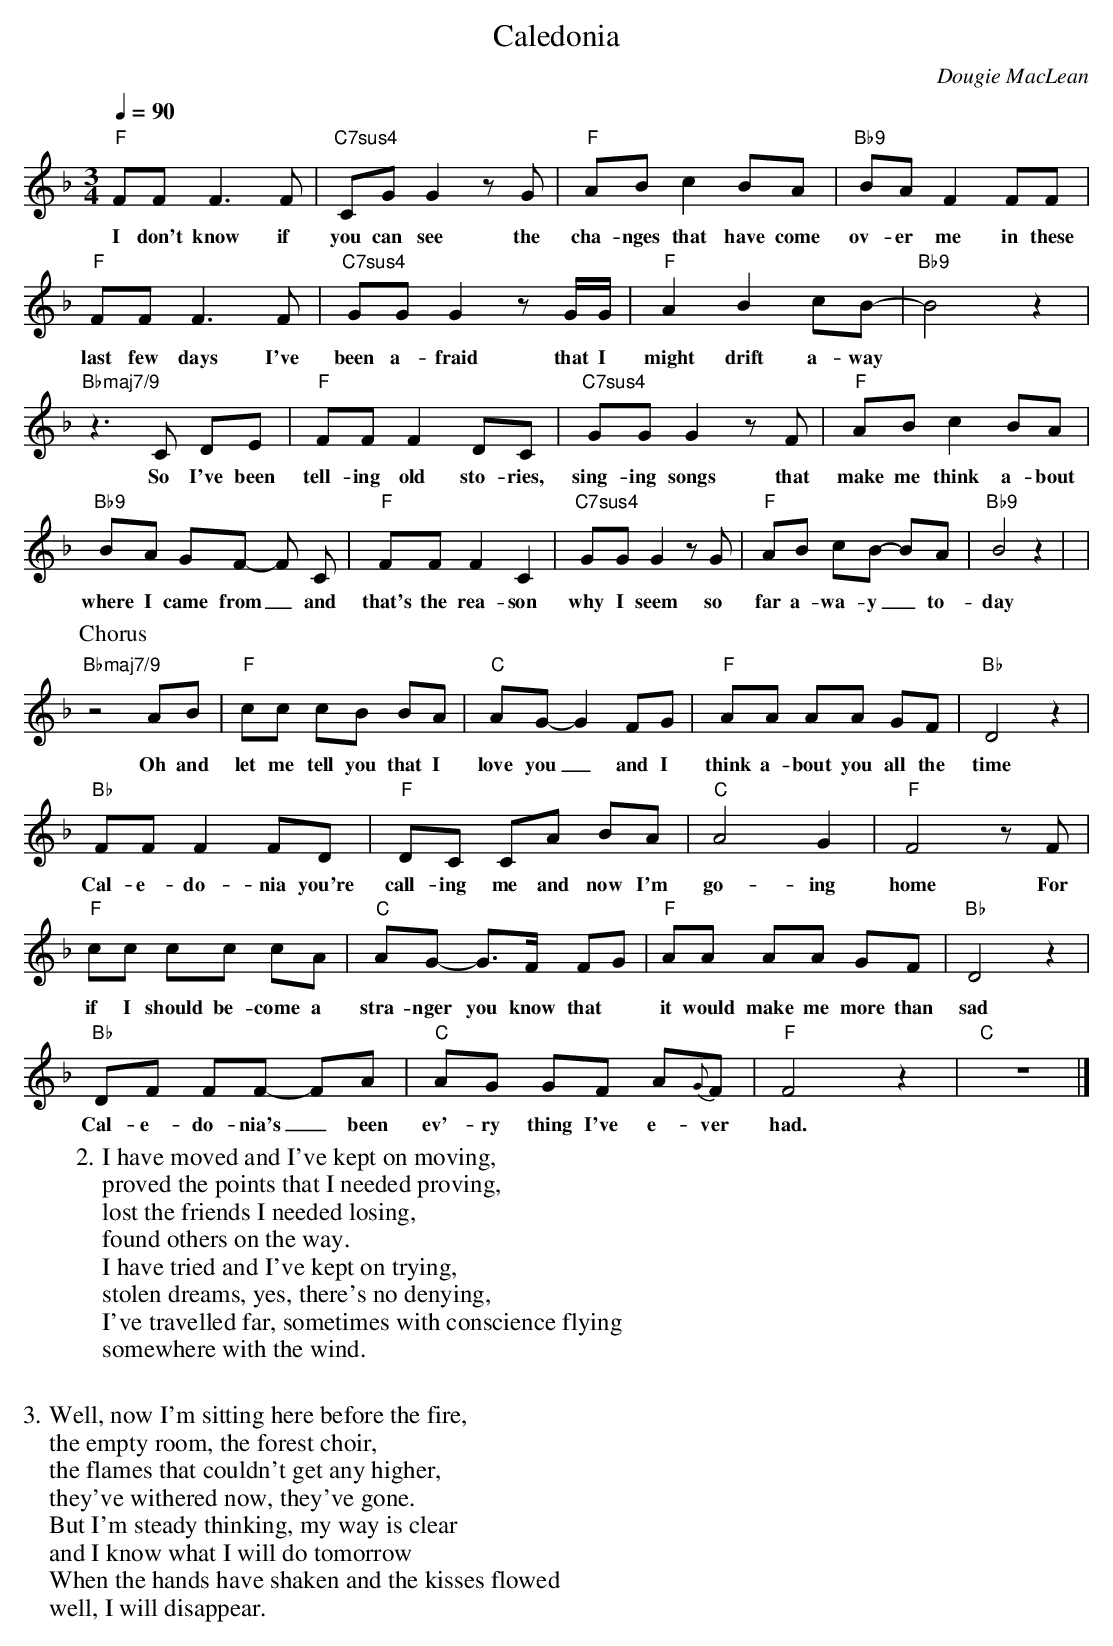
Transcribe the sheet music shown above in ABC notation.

X:1
T:Caledonia
C:Dougie MacLean
M:3/4
L:1/8
Q:1/4=90
K:F
"F"FF F3 F | "C7sus4"CG G2 z G | "F"AB c2 BA | \
w:I don't know if | you can see the | cha-nges that have come |
"Bb9"BA F2 FF |
w:ov-er me in these |
"F"FF F3 F | "C7sus4"GG G2 z G/G/ | "F"A2 B2 cB- | "Bb9"B4 z2 |
w:last few days I've | been a-fraid that I | might drift a-way |
"Bbmaj7/9"z3 C DE | "F"FF F2 DC | "C7sus4"GG G2 z F | \
w: So I've been | tell-ing old sto-ries, | sing-ing songs that |
"F"AB c2 BA |
w:make me think a-bout |
"Bb9"BA GF- F C | "F"FF F2 C2 | "C7sus4"GG G2 z G | \
w:where I came from_ and | that's the rea-son | why I seem so |
"F"AB cB- BA | "Bb9"B4 z2 |  |
w:far a-wa-y_ to- | day |
P:Chorus
"Bbmaj7/9"z4 AB | "F"cc cB BA | "C"AG-G2 FG | \
w: Oh and | let me tell you that I | love you_ and I |
"F"AA AA GF | "Bb"D4 z2 |
w:think a-bout you all the | time |
"Bb"FF F2 FD | "F"DC CA BA | "C"A4 G2 | "F"F4 z F |
w: Cal-e-do- nia you're | call-ing me and now I'm | go-ing | home For |
"F"cc cc cA | "C"AG- G>F FG | \
w:if I should be-come a | stra-nger you know that |
"F"AA AA GF | "Bb"D4 z2 |
w:it would make me more than | sad |
"Bb"DF FF- FA | "C"AG GF A{G}F | "F"F4 z2 | "C"z6 |]
w:Cal-e-do-nia's_ been | ev'- ry thing I've e-ver | had.
W:2. I have moved and I've kept on moving,
W:   proved the points that I needed proving,
W:   lost the friends I needed losing,
W:   found others on the way.
W:   I have tried and I've kept on trying,
W:   stolen dreams, yes, there's no denying,
W:   I've travelled far, sometimes with conscience flying
W:   somewhere with the wind.
W:
W:3. Well, now I'm sitting here before the fire,
W:   the empty room, the forest choir,
W:   the flames that couldn't get any higher,
W:   they've withered now, they've gone.
W:   But I'm steady thinking, my way is clear
W:   and I know what I will do tomorrow
W:   When the hands have shaken and the kisses flowed
W:   well, I will disappear.
